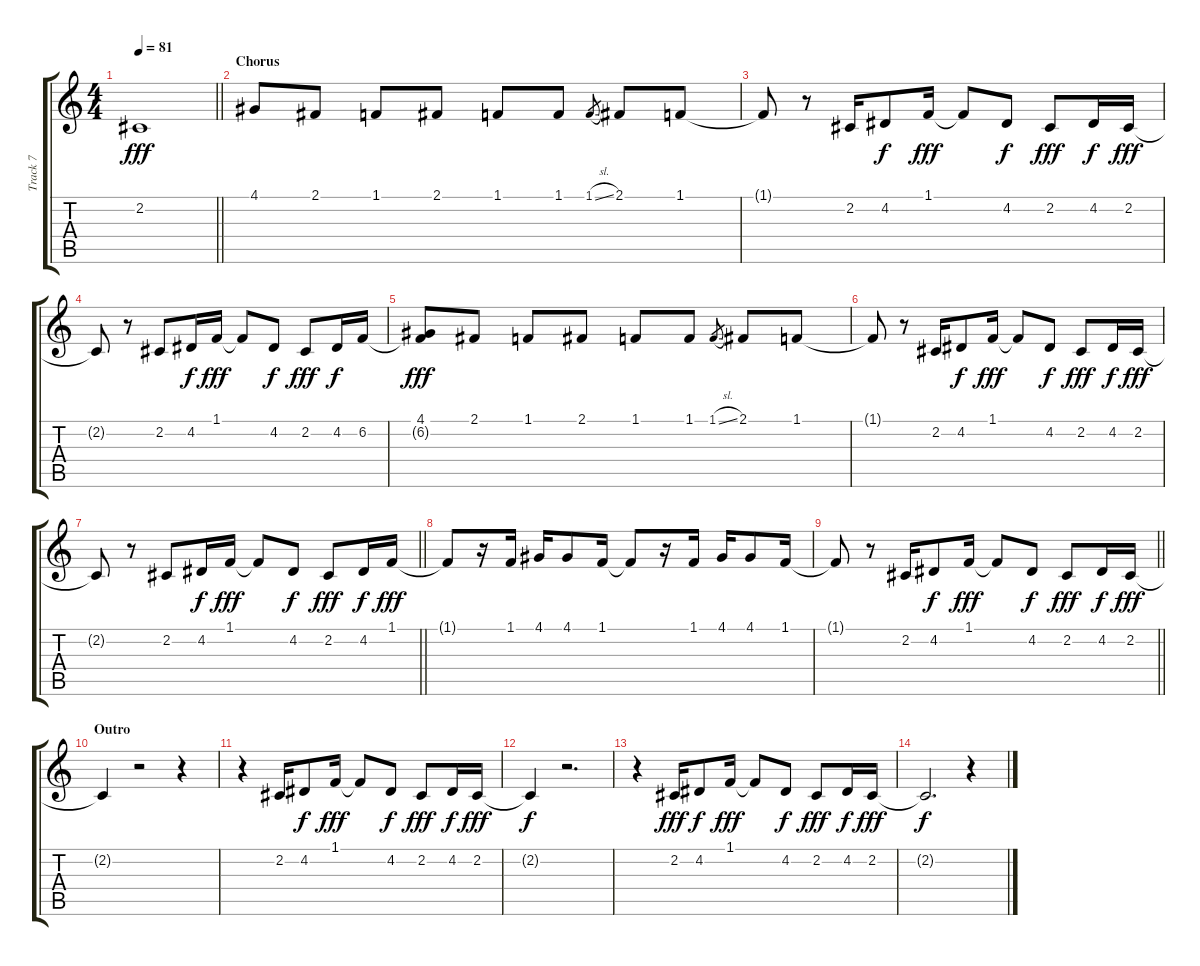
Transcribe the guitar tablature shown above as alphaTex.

\track ("Track 7" "Track 7") {instrument clarinet}
\staff {score tabs}
\tuning (E4 B3 G3 D3 A2 E2) {hide}
\ts (4 4)
\tempo 81
\clef g2
\barLineRight lightlight
\ks c
2.2{t}.1{dy fff} |
\section ("" "Chorus")
4.1.8 2.1.8 1.1.8 2.1.8 1.1.8 1.1.8 1.1{sl}.8{gr} 2.1.8 1.1.8 |
1.1{t}.8 r.8 2.2.16 4.2.8{dy f} 1.1.16{dy fff} 1.1{t}.8 4.2.8{dy f} 2.2.8{dy fff} 4.2.16{dy f} 2.2.16{dy fff} |
2.2{t}.8 r.8 2.2.8 4.2.16{dy f} 1.1.16{dy fff} 1.1{t}.8 4.2.8{dy f} 2.2.8{dy fff} 4.2.16{dy f} 6.2.16 |
(4.1 6.2{t}).8{dy fff} 2.1.8 1.1.8 2.1.8 1.1.8 1.1.8 1.1{sl}.8{gr} 2.1.8 1.1.8 |
1.1{t}.8 r.8 2.2.16 4.2.8{dy f} 1.1.16{dy fff} 1.1{t}.8 4.2.8{dy f} 2.2.8{dy fff} 4.2.16{dy f} 2.2.16{dy fff} |
\barLineRight lightlight
2.2{t}.8 r.8 2.2.8 4.2.16{dy f} 1.1.16{dy fff} 1.1{t}.8 4.2.8{dy f} 2.2.8{dy fff} 4.2.16{dy f} 1.1.16{dy fff} |
1.1{t}.8 r.16 1.1.16 4.1.16 4.1.8 1.1.16 1.1{t}.8 r.16 1.1.16 4.1.16 4.1.8 1.1.16 |
\barLineRight lightlight
1.1{t}.8 r.8 2.2.16 4.2.8{dy f} 1.1.16{dy fff} 1.1{t}.8 4.2.8{dy f} 2.2.8{dy fff} 4.2.16{dy f} 2.2.16{dy fff} |
\section ("" "Outro")
2.2{t}.4 r.2 r.4 |
r.4 2.2.16 4.2.8{dy f} 1.1.16{dy fff} 1.1{t}.8 4.2.8{dy f} 2.2.8{dy fff} 4.2.16{dy f} 2.2.16{dy fff} |
2.2{t}.4{dy f} r.2{d} |
r.4 2.2.16{dy fff} 4.2.8{dy f} 1.1.16{dy fff} 1.1{t}.8 4.2.8{dy f} 2.2.8{dy fff} 4.2.16{dy f} 2.2.16{dy fff} |
2.2{t}.2{d dy f} r.4
